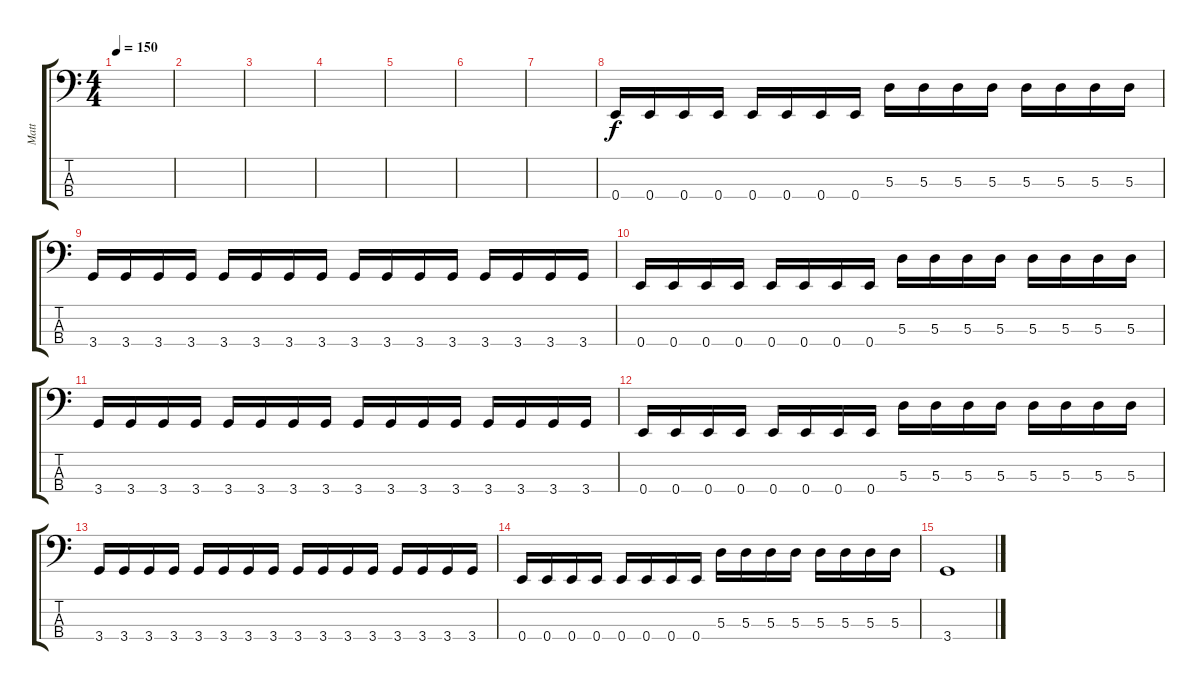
\track ("Matt" "Matt") {instrument electricbasspick}
\staff {score tabs}
\tuning (G2 D2 A1 E1) {hide}
\ts (4 4)
\tempo 150
\clef f4
\ks c
|
|
|
|
|
|
|
0.4.16 0.4.16 0.4.16 0.4.16 0.4.16 0.4.16 0.4.16 0.4.16 5.3.16 5.3.16 5.3.16 5.3.16 5.3.16 5.3.16 5.3.16 5.3.16 |
3.4.16 3.4.16 3.4.16 3.4.16 3.4.16 3.4.16 3.4.16 3.4.16 3.4.16 3.4.16 3.4.16 3.4.16 3.4.16 3.4.16 3.4.16 3.4.16 |
0.4.16 0.4.16 0.4.16 0.4.16 0.4.16 0.4.16 0.4.16 0.4.16 5.3.16 5.3.16 5.3.16 5.3.16 5.3.16 5.3.16 5.3.16 5.3.16 |
3.4.16 3.4.16 3.4.16 3.4.16 3.4.16 3.4.16 3.4.16 3.4.16 3.4.16 3.4.16 3.4.16 3.4.16 3.4.16 3.4.16 3.4.16 3.4.16 |
0.4.16 0.4.16 0.4.16 0.4.16 0.4.16 0.4.16 0.4.16 0.4.16 5.3.16 5.3.16 5.3.16 5.3.16 5.3.16 5.3.16 5.3.16 5.3.16 |
3.4.16 3.4.16 3.4.16 3.4.16 3.4.16 3.4.16 3.4.16 3.4.16 3.4.16 3.4.16 3.4.16 3.4.16 3.4.16 3.4.16 3.4.16 3.4.16 |
0.4.16 0.4.16 0.4.16 0.4.16 0.4.16 0.4.16 0.4.16 0.4.16 5.3.16 5.3.16 5.3.16 5.3.16 5.3.16 5.3.16 5.3.16 5.3.16 |
3.4.1
